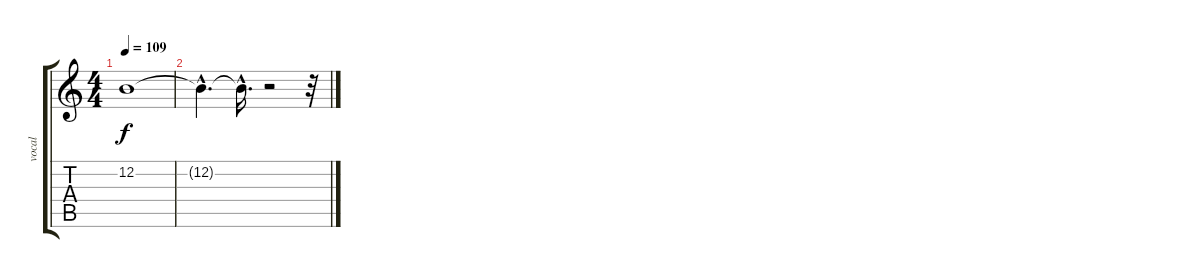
\track ("vocal" "vocal") {instrument flute}
\staff {score tabs}
\tuning (E4 B3 G3 D3 A2 E2) {hide}
\ts (4 4)
\tempo 109
\clef g2
\ks c
12.2{t}.1{dy f} |
12.2{hac t}.4{d} 12.2{hac t}.16{d} r.2 r.32
